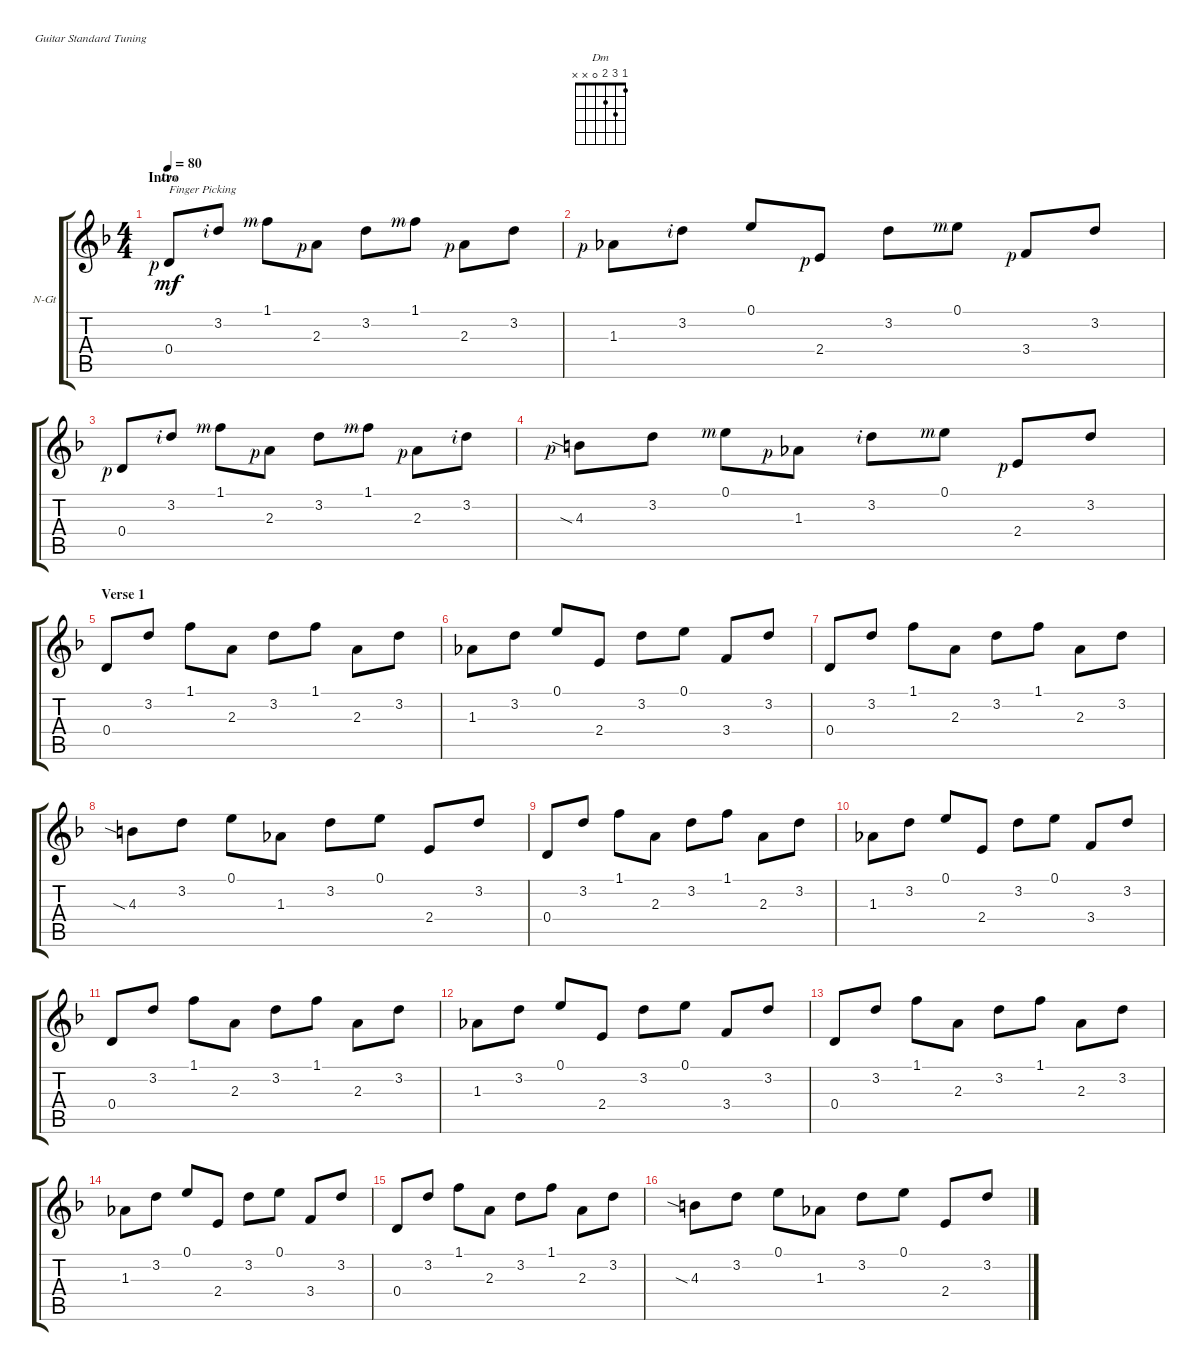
\defaultSystemsLayout 4
\bracketExtendMode groupsimilarinstruments
\firstSystemTrackNameOrientation horizontal
\otherSystemsTrackNameOrientation horizontal
\track ("Slash - Acoustic" "N-Gt") {instrument acousticguitarnylon}
\staff {score tabs}
\tuning (E4 B3 G3 D3 A2 E2)
\chord ("Dm" 1 3 2 0 x x)
\ts (4 4)
\section ("" "Intro")
\tempo 80
\clef g2
\ks dminor
0.4{rf 1}.8{ch "Dm" txt "Finger Picking " dy mf instrument acousticguitarnylon} 3.2{rf 2}.8 1.1{rf 3}.8 2.3{rf 1}.8 3.2.8 1.1{rf 3}.8 2.3{rf 1}.8 3.2.8 |
1.3{rf 1}.8 3.2{rf 2}.8 0.1.8 2.4{rf 1}.8 3.2.8 0.1{rf 3}.8 3.4{rf 1}.8 3.2.8 |
0.4{rf 1}.8 3.2{rf 2}.8 1.1{rf 3}.8 2.3{rf 1}.8 3.2.8 1.1{rf 3}.8 2.3{rf 1}.8 3.2{rf 2}.8 |
4.3{sia rf 1}.8 3.2.8 0.1{rf 3}.8 1.3{rf 1}.8 3.2{rf 2}.8 0.1{rf 3}.8 2.4{rf 1}.8 3.2.8 |
\section ("" "Verse 1")
0.4.8 3.2.8 1.1.8 2.3.8 3.2.8 1.1.8 2.3.8 3.2.8 |
1.3.8 3.2.8 0.1.8 2.4.8 3.2.8 0.1.8 3.4.8 3.2.8 |
0.4.8 3.2.8 1.1.8 2.3.8 3.2.8 1.1.8 2.3.8 3.2.8 |
4.3{sia}.8 3.2.8 0.1.8 1.3.8 3.2.8 0.1.8 2.4.8 3.2.8 |
0.4.8 3.2.8 1.1.8 2.3.8 3.2.8 1.1.8 2.3.8 3.2.8 |
1.3.8 3.2.8 0.1.8 2.4.8 3.2.8 0.1.8 3.4.8 3.2.8 |
0.4.8 3.2.8 1.1.8 2.3.8 3.2.8 1.1.8 2.3.8 3.2.8 |
1.3.8 3.2.8 0.1.8 2.4.8 3.2.8 0.1.8 3.4.8 3.2.8 |
0.4.8 3.2.8 1.1.8 2.3.8 3.2.8 1.1.8 2.3.8 3.2.8 |
1.3.8 3.2.8 0.1.8 2.4.8 3.2.8 0.1.8 3.4.8 3.2.8 |
0.4.8 3.2.8 1.1.8 2.3.8 3.2.8 1.1.8 2.3.8 3.2.8 |
4.3{sia}.8 3.2.8 0.1.8 1.3.8 3.2.8 0.1.8 2.4.8 3.2.8
